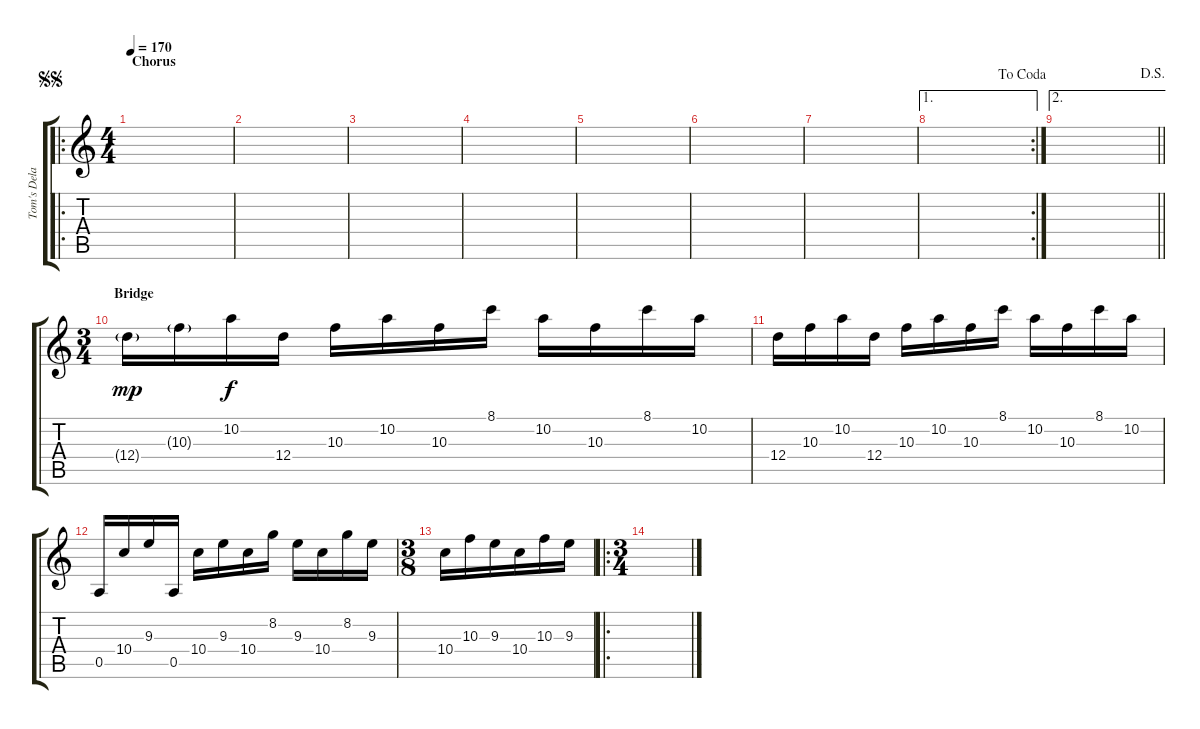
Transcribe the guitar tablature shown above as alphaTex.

\track ("Tom's Delay 2" "Tom's Dela") {instrument electricguitarmuted}
\staff {score tabs}
\tuning (E4 B3 G3 D3 A2 E2) {hide}
\ro
\ts (4 4)
\section ("" "Chorus")
\jump segnosegno
\tempo 170
\clef g2
\ks c
|
|
|
|
|
|
|
\ae 1
\rc 2
\jump dacoda
|
\ae 2
\jump dalsegno
\barLineRight lightlight
|
\ts (3 4)
\section ("" "Bridge")
12.4{g}.16{dy mp balance 8 instrument electricguitarmuted} 10.3{g}.16 10.2.16{dy f} 12.4.16 10.3.16 10.2.16 10.3.16 8.1.16 10.2.16 10.3.16 8.1.16 10.2.16 |
12.4.16 10.3.16 10.2.16 12.4.16 10.3.16 10.2.16 10.3.16 8.1.16 10.2.16 10.3.16 8.1.16 10.2.16 |
0.5.16 10.4.16 9.3.16 0.5.16 10.4.16 9.3.16 10.4.16 8.2.16 9.3.16 10.4.16 8.2.16 9.3.16 |
\ts (3 8)
10.4.16 10.3.16 9.3.16 10.4.16 10.3.16 9.3.16 |
\ro
\ts (3 4)
